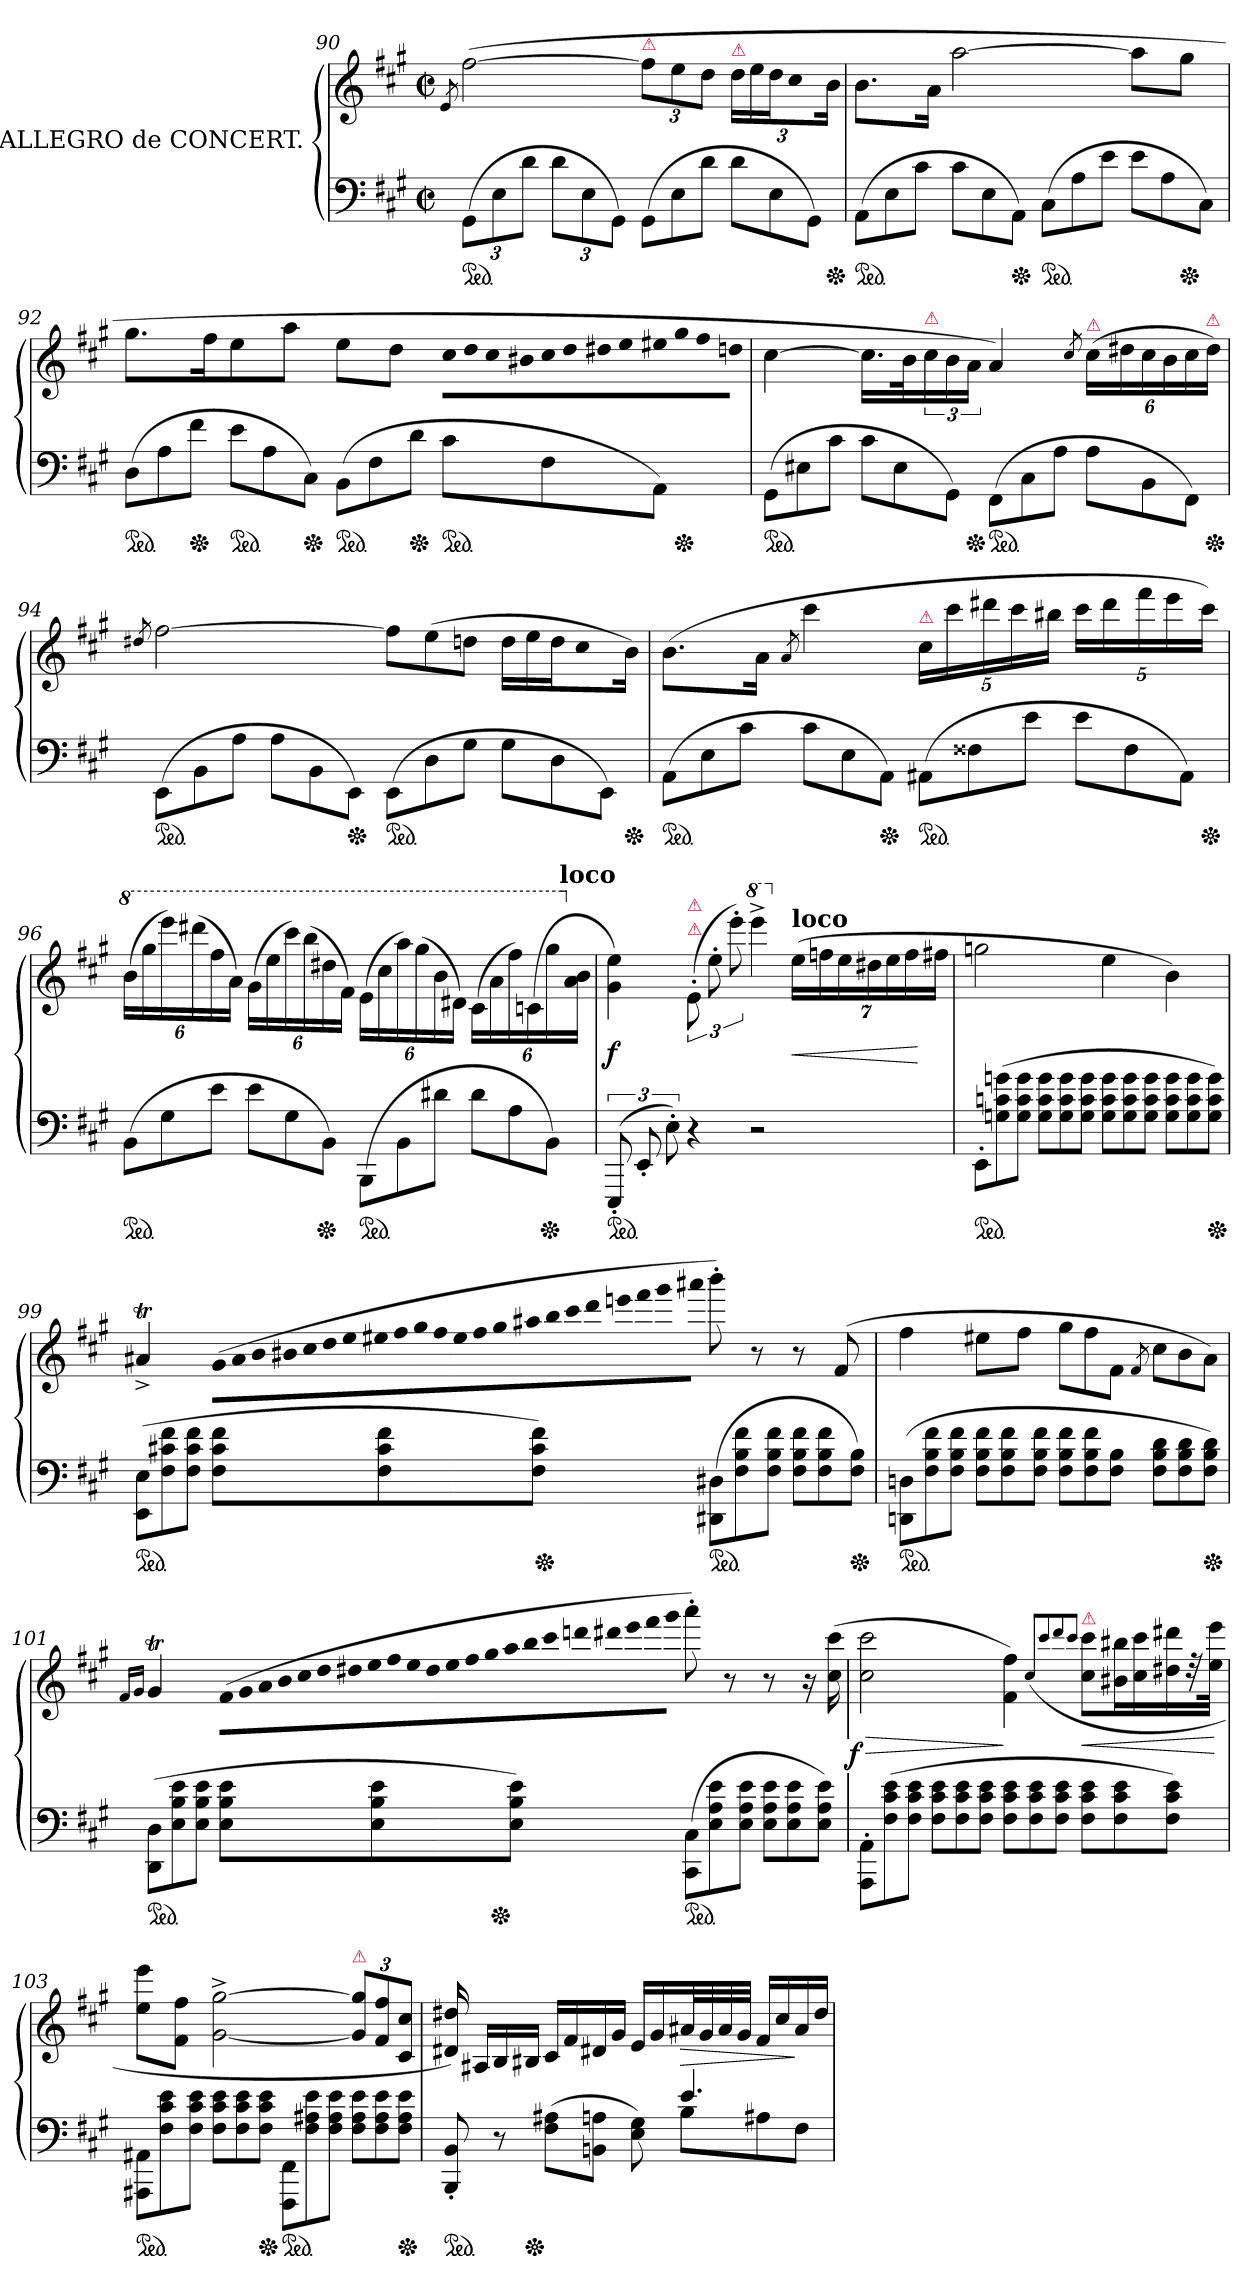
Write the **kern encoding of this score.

**kern	**kern	**dynam
*part1	*part1	*part1
*staff2	*staff1	*staff1/2
*I"ALLEGRO de CONCERT.	*	*
*clefF4	*clefG2	*
*k[f#c#g#]	*k[f#c#g#]	*
*M2/2	*M2/2	*
*met(c|)	*met(c|)	*
=90	=90	=90
.	8qe/	.
!LO:TX:a:color=crimson:t=⚠	!	!
*ped	*	*
(>12GG#L	(>[2ff#	.
12E	.	.
12dJ	.	.
12dL	.	.
12E	.	.
12GG#J)	.	.
*Xtuplet	*	*
!	!LO:TX:a:color=crimson:t=⚠	!
(>12GG#L	12ff#L]	.
12E	12ee	.
12dJ	12ddJ	.
!	!LO:TX:a:color=crimson:t=⚠	!
12dL	24ddLL	.
.	24ee	.
12E	24ddJ	.
!	!LO:N:vis=8	!
.	12cc#	.
12GG#J)	.	.
*Xped	*	*
.	24bJk	.
=91	=91	=91
*ped	*	*
(>12AAL	8.b\L	.
12E	.	.
12c#J	.	.
.	16aJk	.
12c#L	[2aa	.
12E	.	.
*Xped	*	*
12AAJ)	.	.
*ped	*	*
(>12C#L	.	.
12A	.	.
12eJ	.	.
12eL	8aaL]	.
12A	.	.
*Xped	*	*
.	8gg#J	.
12C#J)	.	.
=92	=92	=92
*ped	*	*
(>12DL	8.gg#L	.
12A	.	.
*Xped	*	*
12f#J	.	.
.	16ff#K	.
*ped	*	*
12eL	8ee	.
12A	.	.
.	8aaJ	.
*Xped	*	*
12C#J)	.	.
*ped	*	*
(>12BBL	8eeL	.
12F#	.	.
.	8ddJ	.
*Xped	*	*
12dJ	.	.
*	*Xtuplet	*
!	!LO:N:vis=8	!
*ped	*	*
12c#L	48cc#!\L	.
!	!LO:N:vis=8	!
.	48dd!	.
!	!LO:N:vis=8	!
.	48cc#!	.
!	!LO:N:vis=8	!
.	48b#X!	.
!	!LO:N:vis=8	!
12F#	48cc#!	.
!	!LO:N:vis=8	!
.	48dd!	.
!	!LO:N:vis=8	!
.	48dd#X!	.
!	!LO:N:vis=8	!
.	48ee!	.
!	!LO:N:vis=8	!
12AAJ)	48ee#X!	.
!	!LO:N:vis=8	!
*Xped	*	*
.	48gg#!	.
!	!LO:N:vis=8	!
.	48ff#!	.
!	!LO:N:vis=8	!
.	48ddn!J	.
=93	=93	=93
*ped	*	*
(>12GG#L	[4cc#	.
12E#X	.	.
12c#J	.	.
12c#L	16.cc#LL]	.
12E#	.	.
.	32bK	.
*	*tuplet	*
!	!LO:TX:a:color=crimson:t=⚠	!
.	24cc#	.
12GG#J)	24b	.
*Xped	*	*
.	24aJJ	.
*ped	*	*
(>12FF#\L	4a)	.
12C#	.	.
12AJ	.	.
.	8qcc#/	.
!	!LO:TX:a:color=crimson:t=⚠	!
12A\L	(>24cc#LL	.
.	24dd#X	.
12BB	24cc#	.
.	24b	.
12FF#J)	24cc#	.
!	!LO:TX:a:color=crimson:t=⚠	!
*Xped	*	*
.	24dd#JJ)	.
=94	=94	=94
.	8qdd#X/	.
*ped	*	*
(>12EE\L	[2ff#	.
12BB	.	.
12AJ	.	.
12A\L	.	.
12BB	.	.
*Xped	*	*
12EEJ)	.	.
*	*Xtuplet	*
*ped	*	*
(>12EE\L	12ff#L]	.
12D	(>12ee	.
12G#J	12ddnJ	.
12G#\L	24ddLL	.
.	24ee	.
12D	24ddJ	.
!	!LO:N:vis=8	!
.	12cc#	.
12EEJ)	.	.
*Xped	*	*
.	24bJk)	.
=95	=95	=95
*ped	*	*
(>12AAL	(>8.b\L	.
12E	.	.
12c#J	.	.
.	16aJk	.
.	8qa/	.
12c#L	4ccc#	.
12E	.	.
*Xped	*	*
12AAJ)	.	.
*	*tuplet	*
!	!LO:TX:a:color=crimson:t=⚠	!
*ped	*	*
(>12AA#XL	20cc#LL	.
.	20ccc#	.
12F##X	.	.
.	20ddd#X	.
.	20ccc#	.
12eJ	.	.
.	20bb#XJJ	.
12eL	20ccc#LL	.
.	20ddd#	.
12F##	.	.
.	20fff#	.
.	20eee	.
12AA#J)	.	.
*Xped	*	*
.	20ccc#JJ)	.
=96	=96	=96
*	*8va	*
*ped	*	*
(>12BB\L	(>24bbLL	.
.	24ggg#	.
12G#	24eeee)	.
.	(>24dddd#X	.
12eJ	24fff#	.
.	24aaJJ)	.
12e\L	(>24gg#LL	.
.	24eee	.
12G#	24cccc#)	.
.	(>24bbb	.
*Xped	*	*
12BBJ)	24ddd#X	.
.	24ff#JJ)	.
*ped	*	*
(>12BBB\L	(>24eeLL	.
.	24ccc#	.
12BB	24aaa)	.
.	(>24ggg#	.
12d#XJ	24bb	.
.	24dd#XJJ)	.
12d#\L	(>24cc#\LL	.
.	24aa	.
12A	24fff#)	.
.	(>24ccn	.
*Xped	*	*
12BBJ)	24ggg#	.
*	*X8va	*
!	!LO:TX:a:B:t=loco	!
.	24a 24bJJ	.
=97	=97	=97
*tuplet	*	*
!LO:TX:a:color=crimson:t=⚠	!	!
!LO:TX:a:color=crimson:t=⚠	!	!
*ped	*	*
(>12EEE'<	4g# 4ee)	f
12EE'<	.	.
12E'>)	.	.
!	!LO:TX:a:color=crimson:t=⚠	!
!	!LO:TX:a:color=crimson:t=⚠	!
4r	(>12e'>\	.
.	12ee'>	.
.	12eee'>)	.
*	*8va	*
2r	4eeee^<	.
*	*X8va	*
!	!LO:TX:a:B:t=loco	!
.	(>28eeLL	<
.	28ffn	.
.	28ee	.
.	28dd#X	.
.	28ee	.
.	28ff	.
.	28ff#XJJ	[
=98	=98	=98
*Xtuplet	*	*
*ped	*	*
12EE'>L	2ggn	.
(>12Gn 12cn 12gn	.	.
12G 12c 12gJ	.	.
12G 12c 12gL	.	.
12G 12c 12g	.	.
12G 12c 12gJ	.	.
12G 12c 12gL	4ee	.
12G 12c 12g	.	.
12G 12c 12gJ	.	.
12G 12c 12gL	4b)	.
12G 12c 12g	.	.
*Xped	*	*
12G 12c 12gJ)	.	.
=99	=99	=99
*ped	*	*
(>12EE 12EL	4a#Xt^<	.
12F# 12c#X 12f#	.	.
12F# 12c# 12f#J	.	.
*	*Xtuplet	*
!	!LO:N:vis=8	!
12F# 12c# 12f#L	(>88g#!\L	.
!	!LO:N:vis=8	!
.	88a#!	.
!	!LO:N:vis=8	!
.	88b!	.
!	!LO:N:vis=8	!
.	88b#X!	.
!	!LO:N:vis=8	!
.	88cc#!	.
!	!LO:N:vis=8	!
.	88dd!	.
!	!LO:N:vis=8	!
.	88ee!	.
!	!LO:N:vis=8	!
.	88ee#X!	.
12F# 12c# 12f#	.	.
!	!LO:N:vis=8	!
.	88ff#!	.
!	!LO:N:vis=8	!
.	88gg#!	.
!	!LO:N:vis=8	!
.	88ff#!	.
!	!LO:N:vis=8	!
.	88ee#!	.
!	!LO:N:vis=8	!
.	88ff#!	.
!	!LO:N:vis=8	!
.	88gg#!	.
!	!LO:N:vis=8	!
.	88aa#X!	.
12F# 12c# 12f#J)	.	.
!	!LO:N:vis=8	!
*Xped	*	*
.	88bb!	.
!	!LO:N:vis=8	!
.	88ccc#!	.
!	!LO:N:vis=8	!
.	88ddd!	.
!	!LO:N:vis=8	!
.	88eeen!	.
!	!LO:N:vis=8	!
.	88fff#!	.
!	!LO:N:vis=8	!
.	88ggg#!	.
!	!LO:N:vis=8	!
.	88aaa#X!J	.
*ped	*	*
(>12DD#X 12D#XL	8bbb'>)	.
12F# 12B 12f#	.	.
.	8r	.
12F# 12B 12f#J	.	.
12F# 12B 12f#L	8r	.
12F# 12B 12f#	.	.
.	(>8f#	.
*Xped	*	*
12F# 12BJ)	.	.
=100	=100	=100
*ped	*	*
(>12DDn 12DnL	4ff#	.
12F# 12B 12f#	.	.
12F# 12B 12f#J	.	.
12F# 12B 12f#L	8ee#XL	.
12F# 12B 12f#	.	.
.	8ff#J	.
12F# 12B 12f#J	.	.
12F# 12B 12f#L	12gg#L	.
12F# 12B 12f#	12ff#	.
12F# 12BJ	12f#J	.
.	8qf#/	.
12F# 12B 12dL	12cc#L	.
12F# 12B 12d	12b	.
*Xped	*	*
12F# 12B 12dJ)	12aJ)	.
=101	=101	=101
.	16qqf#/LL	.
.	16qqg#JJ	.
*ped	*	*
(>12DD 12DL	4g#t	.
12E 12B 12e	.	.
12E 12B 12eJ	.	.
!	!LO:N:vis=8	!
12E 12B 12eL	(>88f#!\L	.
!	!LO:N:vis=8	!
.	88g#!	.
!	!LO:N:vis=8	!
.	88a!	.
!	!LO:N:vis=8	!
.	88b!	.
!	!LO:N:vis=8	!
.	88cc#!	.
!	!LO:N:vis=8	!
.	88dd!	.
!	!LO:N:vis=8	!
.	88dd#X!	.
!	!LO:N:vis=8	!
.	88ee!	.
12E 12B 12e	.	.
!	!LO:N:vis=8	!
.	88ff#!	.
!	!LO:N:vis=8	!
.	88ee!	.
!	!LO:N:vis=8	!
.	88dd#!	.
!	!LO:N:vis=8	!
.	88ee!	.
!	!LO:N:vis=8	!
.	88ff#!	.
!	!LO:N:vis=8	!
.	88gg#!	.
!	!LO:N:vis=8	!
*Xped	*	*
.	88aa!	.
12E 12B 12eJ)	.	.
!	!LO:N:vis=8	!
.	88bb!	.
!	!LO:N:vis=8	!
.	88ccc#!	.
!	!LO:N:vis=8	!
.	88dddn!	.
!	!LO:N:vis=8	!
.	88ddd#X!	.
!	!LO:N:vis=8	!
.	88eee!	.
!	!LO:N:vis=8	!
.	88fff#!	.
!	!LO:N:vis=8	!
.	88ggg#!J	.
*ped	*	*
(>12CC# 12C#L	8aaa'>)	.
12E 12A 12e	.	.
.	8r	.
12E 12A 12eJ	.	.
12E 12A 12eL	8r	.
12E 12A 12e	.	.
.	16r	.
12E 12A 12eJ)	.	.
.	(>16cc# 16ccc#	.
=102	=102	=102
!	!	!LO:DY:n=1:rj
12AAA' 12AA'L	2cc# 2ccc#	> f
(>12F# 12c# 12e	.	.
12F# 12c# 12eJ	.	.
12F# 12c# 12eL	.	.
12F# 12c# 12e	.	.
12F# 12c# 12eJ	.	.
12F# 12c# 12eL	4f# 4ff#)	]
12F# 12c# 12e	.	.
12F# 12c# 12eJ	.	.
.	(>8qqcc#L	.
.	8qqccc#	.
.	8qqddd	.
.	8qqccc#J	.
!	!LO:TX:a:color=crimson:t=⚠	!
12F# 12c# 12eL	12cc# 12ccc#L	<
12F# 12c# 12e	24b#X 24bb#XL	.
.	24cc# 24ccc#	.
12F# 12c# 12eJ)	24dd#X 24ddd#X	.
.	48rdd	.
.	48ee 48eeeJJk	.
.	.	[
=103	=103	=103
!LO:TX:a:color=crimson:t=⚠	!	!
*ped	*	*
12AAA#X/ 12AA#X/L	8ee 8eeeL	.
12F#\ 12c#\ 12e\	.	.
.	8f# 8ff#J	.
12F#\ 12c#\ 12e\J	.	.
12F# 12c# 12eL	[2g#^> [2gg#^>	.
12F# 12c# 12e	.	.
*Xped	*	*
12F# 12c# 12eJ	.	.
!LO:TX:b:color=crimson:t=⚠	!	!
!LO:TX:a:color=crimson:t=⚠	!	!
*ped	*	*
12FFF#/ 12FF#/L	.	.
12F#\ 12A#X\ 12e\	.	.
12F#\ 12A#\ 12e\J	.	.
*	*tuplet	*
!	!LO:TX:a:color=crimson:t=⚠	!
12F# 12A# 12eL	12g#] 12gg#]L	.
12F# 12A# 12e	12f# 12ff#	.
*Xped	*	*
12F# 12A# 12eJ	12c# 12cc#J	.
=104	=104	=104
*^	*	*
!LO:TX:b:color=crimson:t=⚠	!	!	!
*ped	*	*	*
2ryy	8BBB'> 8BB'>	16d#X 16dd#X)	.
.	.	16A#XLL	.
.	8r	16B/	.
*Xped	*	*	*
.	.	16B#XJJ	.
.	(>8F# 8A#XL	16c#LL	.
.	.	16f#	.
.	8BBn 8AnJ	16d#X	.
.	.	16g#JJ	.
8ryy	8E 8G#)	16eLL	.
.	.	16g#	.
!	!	!	!LO:HP:b
4.e	8BL	32a#XL	>
.	.	32g#	.
.	.	32a#	.
.	.	32g#JJJ	.
.	8A#X	16f#LL	.
.	.	16cc#	.
.	8F#J	16a#	]
.	.	16dd#JJ	.
*v	*v	*	*
=	=	=
*-	*-	*-
